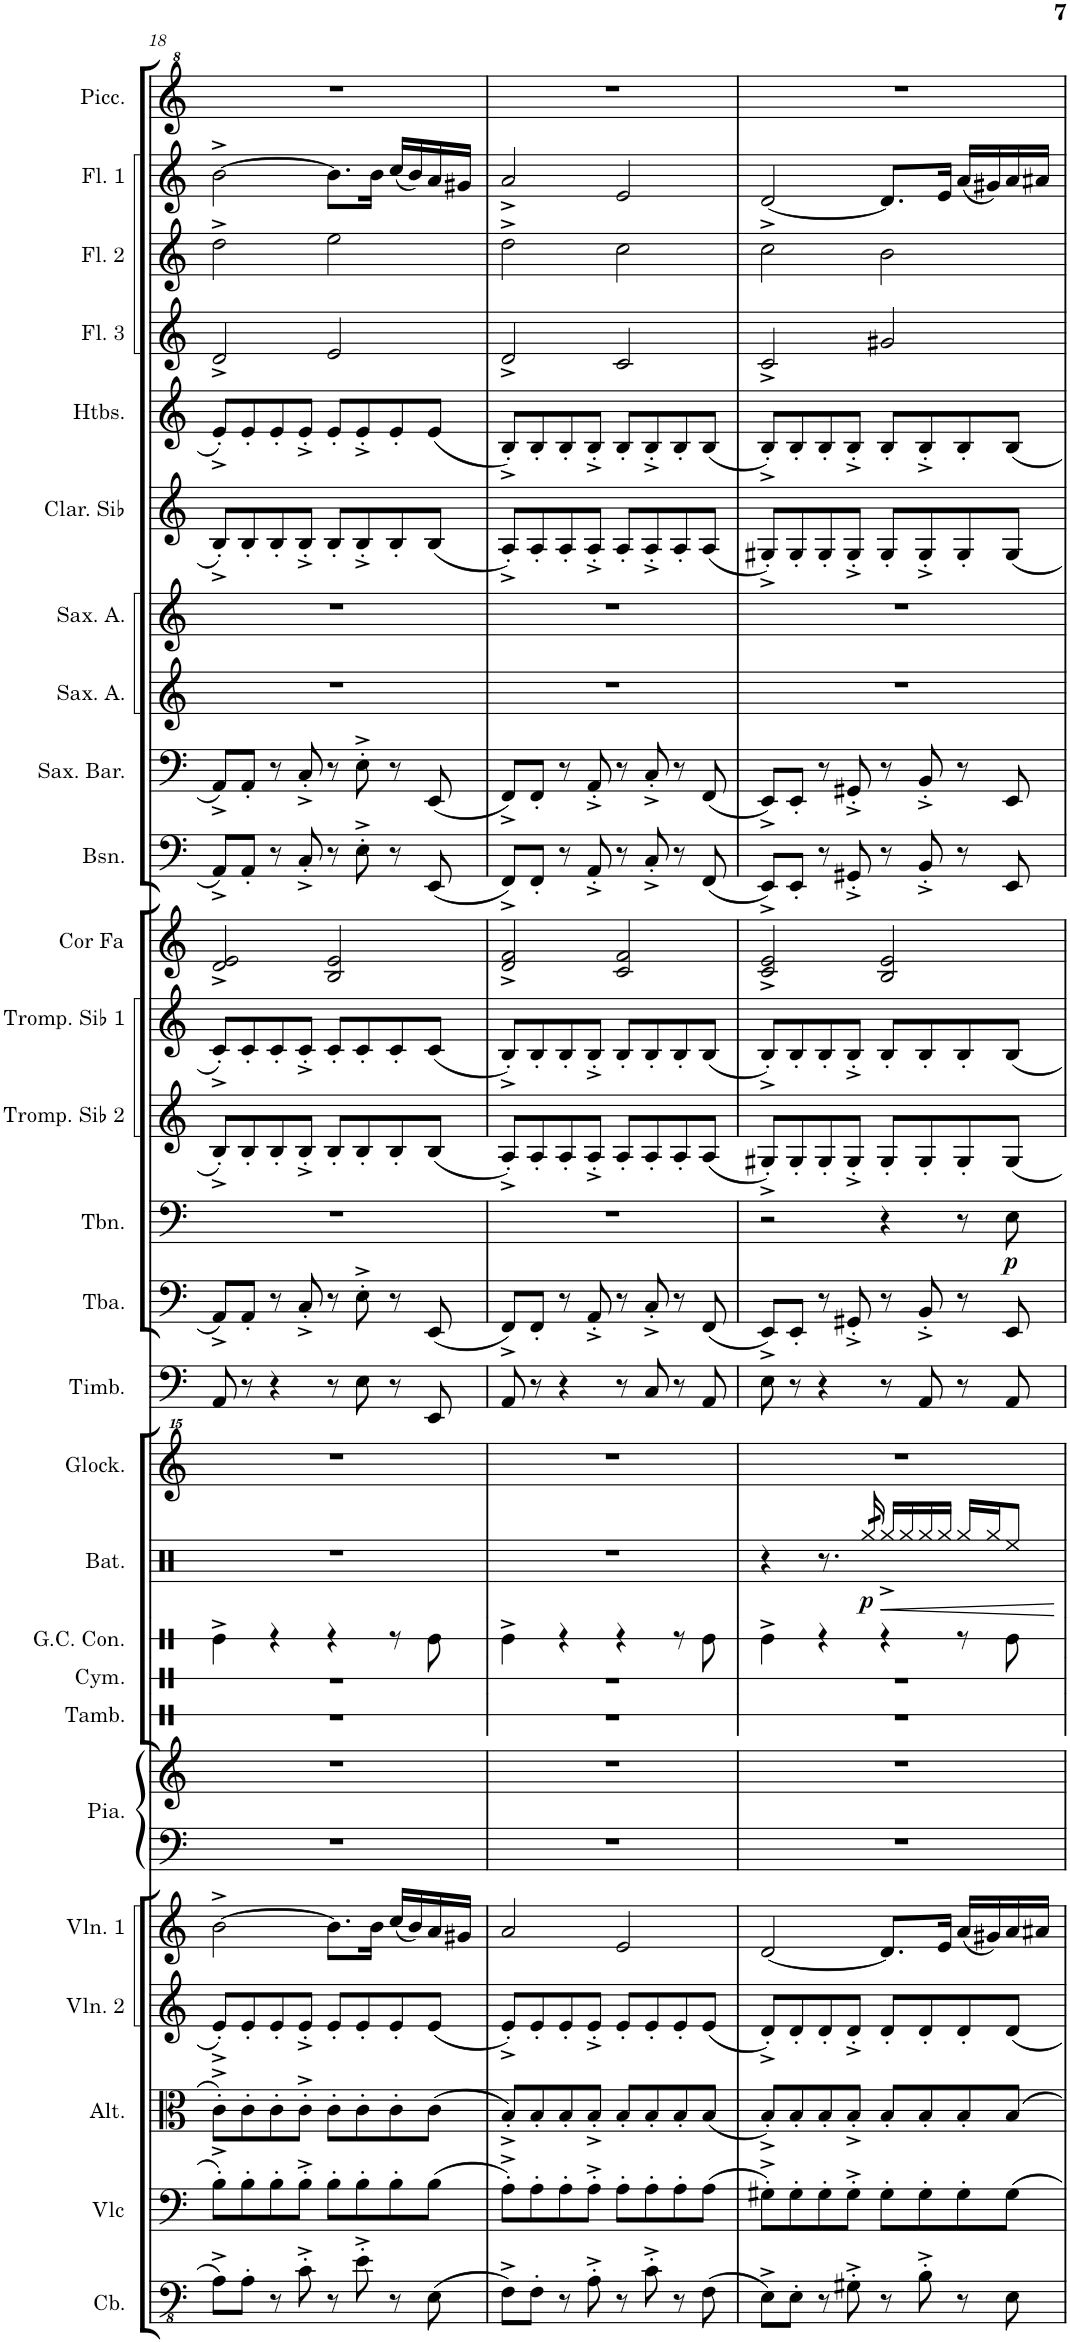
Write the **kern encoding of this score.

**kern	**kern	**kern	**kern	**kern	**kern	**kern	**kern	**kern	**dynam	**kern	**kern	**kern	**kern	**dynam	**kern	**kern	**kern	**kern	**kern	**kern	**kern	**kern	**kern	**kern	**kern	**kern	**kern
*part25	*part24	*part23	*part22	*part21	*part20	*part20	*part19	*part18	*part18	*part17	*part16	*part15	*part14	*part14	*part13	*part12	*part11	*part10	*part9	*part8	*part7	*part6	*part5	*part4	*part3	*part2	*part1
*staff26	*staff25	*staff24	*staff23	*staff22	*staff21	*staff20	*staff19	*staff18	*staff18	*staff17	*staff16	*staff15	*staff14	*staff14	*staff13	*staff12	*staff11	*staff10	*staff9	*staff8	*staff7	*staff6	*staff5	*staff4	*staff3	*staff2	*staff1
*I"Contrebasse	*I"Violoncelle	*I"Alto	*I"Violon 2	*I"Violon 1	*I"Piano	*	*I"Grosse caisse de concert	*I"Batterie	*	*I"Glockenspiel	*I"Timbales	*I"Tuba	*I"Trombone	*	*I"Trompette en Sib 2	*I"Trompette en Sib 1	*I"Cor en Fa	*I"Basson	*I"Saxophone Baryton	*I"Saxophone Alto	*I"Sax. Solo	*I"Clarinette en Sib	*I"Hautbois	*I"Flûte 3	*I"Flûte 2	*I"Flûte 1	*I"Piccolo
*I'Cb.	*I'Vlc	*I'Alt.	*I'Vln. 2	*I'Vln. 1	*I'Pia.	*	*I'G.C. Con.	*I'Bat.	*	*I'Glock.	*I'Timb.	*I'Tba.	*I'Tbn.	*	*I'Tromp. Sib 2	*I'Tromp. Sib 1	*I'Cor Fa	*I'Bsn.	*I'Sax. Bar.	*I'Sax. A.	*	*I'Clar. Sib	*I'Htbs.	*I'Fl. 3	*I'Fl. 2	*I'Fl. 1	*I'Picc.
!!LO:PB:g=z
*clefFv4	*clefF4	*clefC3	*clefG2	*clefG2	*clefF4	*clefG2	*clefX	*clefX	*	*clefG^^2	*clefF4	*clefF4	*clefF4	*	*clefG2	*clefG2	*clefG2	*clefF4	*clefF4	*clefG2	*clefG2	*clefG2	*clefG2	*clefG2	*clefG2	*clefG2	*clefG^2
*ITrd7c12	*	*	*	*	*	*	*	*	*	*	*	*	*	*	*ITrd1c2	*ITrd1c2	*ITrd4c7	*	*ITrd12c21	*ITrd5c9	*ITrd5c9	*ITrd1c2	*	*	*	*	*ITrd-7c-12
*k[]	*k[]	*k[]	*k[]	*k[]	*k[]	*k[]	*k[]	*k[]	*	*k[]	*k[]	*k[]	*k[]	*	*k[]	*k[]	*k[]	*k[]	*k[]	*k[]	*k[]	*k[]	*k[]	*k[]	*k[]	*k[]	*k[]
*M4/4	*M4/4	*M4/4	*M4/4	*M4/4	*M4/4	*M4/4	*M4/4	*M4/4	*	*M4/4	*M4/4	*M4/4	*M4/4	*	*M4/4	*M4/4	*M4/4	*M4/4	*M4/4	*M4/4	*M4/4	*M4/4	*M4/4	*M4/4	*M4/4	*M4/4	*M4/4
*met(c)	*met(c)	*met(c)	*met(c)	*met(c)	*met(c)	*met(c)	*met(c)	*met(c)	*	*met(c)	*met(c)	*met(c)	*met(c)	*	*met(c)	*met(c)	*met(c)	*met(c)	*met(c)	*met(c)	*met(c)	*met(c)	*met(c)	*met(c)	*met(c)	*met(c)	*met(c)
=18	=18	=18	=18	=18	=18	=18	=18	=18	=18	=18	=18	=18	=18	=18	=18	=18	=18	=18	=18	=18	=18	=18	=18	=18	=18	=18	=18
8AA^\L	8B'^\L	8c'^\L	8e'^/L	[2b^\	1r	1r	4Re^\	1r	.	1r	8AA/	8AA^/L	1r	.	8B'^/L	8c'^/L	2d/^ 2e/^	8AA^/L	8AA^/L	1r	1r	8B'^/L	8e'^/L	2d^/	2dd^\	[2b^\	1r
8AA'\J	8B'\	8c'\	8e'/	.	.	.	.	.	.	.	8r	8AA'/J	.	.	8B'/	8c'/	.	8AA'/J	8AA'/J	.	.	8B'/	8e'/	.	.	.	.
8r	8B'\	8c'\	8e'/	.	.	.	4r	.	.	.	4r	8r	.	.	8B'/	8c'/	.	8r	8r	.	.	8B'/	8e'/	.	.	.	.
8C'^\	8B'^\J	8c'^\J	8e'^/J	.	.	.	.	.	.	.	.	8C'^/	.	.	8B'^/J	8c'^/J	.	8C'^/	8C'^/	.	.	8B'^/J	8e'^/J	.	.	.	.
8r	8B'\L	8c'\L	8e'/L	8.b\L]	.	.	4r	.	.	.	8r	8r	.	.	8B'/L	8c'/L	2B/ 2e/	8r	8r	.	.	8B'/L	8e'/L	2e/	2ee\	8.b\L]	.
8E'^\	8B'\	8c'\	8e'/	.	.	.	.	.	.	.	8E\	8E'^\	.	.	8B'/	8c'/	.	8E'^\	8E'^\	.	.	8B'^/	8e'^/	.	.	.	.
.	.	.	.	16b\Jk	.	.	.	.	.	.	.	.	.	.	.	.	.	.	.	.	.	.	.	.	.	16b\Jk	.
8r	8B'\	8c'\	8e'/	(16cc/LL	.	.	8r	.	.	.	8r	8r	.	.	8B'/	8c'/	.	8r	8r	.	.	8B'/	8e'/	.	.	(16cc/LL	.
.	.	.	.	16b/)	.	.	.	.	.	.	.	.	.	.	.	.	.	.	.	.	.	.	.	.	.	16b/)	.
(8EE\	(8B\J	(8c\J	(8e/J	16a/	.	.	8Re\	.	.	.	8EE/	(8EE/	.	.	(8B/J	(8c/J	.	(8EE/	(8EE/	.	.	(8B/J	(8e/J	.	.	16a/	.
.	.	.	.	16g#X/JJ	.	.	.	.	.	.	.	.	.	.	.	.	.	.	.	.	.	.	.	.	.	16g#X/JJ	.
=19	=19	=19	=19	=19	=19	=19	=19	=19	=19	=19	=19	=19	=19	=19	=19	=19	=19	=19	=19	=19	=19	=19	=19	=19	=19	=19	=19
8FF^\L)	8A'^\L)	8B'^/L)	8e'^/L)	2a/	1r	1r	4Re^\	1r	.	1r	8AA/	8FF^/L)	1r	.	8A'^/L)	8B'^/L)	2d/^ 2f/^	8FF^/L)	8FF^/L)	1r	1r	8A'^/L)	8B'^/L)	2d^/	2dd^\	2a^/	1r
8FF'\J	8A'\	8B'/	8e'/	.	.	.	.	.	.	.	8r	8FF'/J	.	.	8A'/	8B'/	.	8FF'/J	8FF'/J	.	.	8A'/	8B'/	.	.	.	.
8r	8A'\	8B'/	8e'/	.	.	.	4r	.	.	.	4r	8r	.	.	8A'/	8B'/	.	8r	8r	.	.	8A'/	8B'/	.	.	.	.
8AA'^\	8A'^\J	8B'^/J	8e'^/J	.	.	.	.	.	.	.	.	8AA'^/	.	.	8A'^/J	8B'^/J	.	8AA'^/	8AA'^/	.	.	8A'^/J	8B'^/J	.	.	.	.
8r	8A'\L	8B'/L	8e'/L	2e/	.	.	4r	.	.	.	8r	8r	.	.	8A'/L	8B'/L	2c/ 2f/	8r	8r	.	.	8A'/L	8B'/L	2c/	2cc\	2e/	.
8C'^\	8A'\	8B'/	8e'/	.	.	.	.	.	.	.	8C/	8C'^/	.	.	8A'/	8B'/	.	8C'^/	8C'^/	.	.	8A'^/	8B'^/	.	.	.	.
8r	8A'\	8B'/	8e'/	.	.	.	8r	.	.	.	8r	8r	.	.	8A'/	8B'/	.	8r	8r	.	.	8A'/	8B'/	.	.	.	.
(8FF\	(8A\J	(8B/J	(8e/J	.	.	.	8Re\	.	.	.	8AA/	(8FF/	.	.	(8A/J	(8B/J	.	(8FF/	(8FF/	.	.	(8A/J	(8B/J	.	.	.	.
=20	=20	=20	=20	=20	=20	=20	=20	=20	=20	=20	=20	=20	=20	=20	=20	=20	=20	=20	=20	=20	=20	=20	=20	=20	=20	=20	=20
8EE^\L)	8G#X'^\L)	8B'^/L)	8d'^/L)	[2d/	1r	1r	4Re^\	4r	.	1r	8E\	8EE^/L)	2r	.	8G#X'^/L)	8B'^/L)	2c/^ 2e/^	8EE^/L)	8EE^/L)	1r	1r	8G#X'^/L)	8B'^/L)	2c^/	2cc^\	[2d/	1r
8EE'\J	8G#'\	8B'/	8d'/	.	.	.	.	.	.	.	8r	8EE'/J	.	.	8G#'/	8B'/	.	8EE'/J	8EE'/J	.	.	8G#'/	8B'/	.	.	.	.
8r	8G#'\	8B'/	8d'/	.	.	.	4r	8.r	.	.	4r	8r	.	.	8G#'/	8B'/	.	8r	8r	.	.	8G#'/	8B'/	.	.	.	.
8GG#X'^\	8G#'^\J	8B'^/J	8d'^/J	.	.	.	.	.	.	.	.	8GG#X'^/	.	.	8G#'^/J	8B'^/J	.	8GG#X'^/	8GG#X'^/	.	.	8G#'^/J	8B'^/J	.	.	.	.
!	!	!	!	!	!	!	!	!	!LO:DY:b	!	!	!	!	!	!	!	!	!	!	!	!	!	!	!	!	!	!
*	*	*	*	*	*	*	*	*tremolo	*	*	*	*	*	*	*	*	*	*	*	*	*	*	*	*	*	*	*
.	.	.	.	.	.	.	.	32Rgg/	p	.	.	.	.	.	.	.	.	.	.	.	.	.	.	.	.	.	.
.	.	.	.	.	.	.	.	32Rgg/	.	.	.	.	.	.	.	.	.	.	.	.	.	.	.	.	.	.	.
*	*	*	*	*	*	*	*	*Xtremolo	*	*	*	*	*	*	*	*	*	*	*	*	*	*	*	*	*	*	*
!	!	!	!	!	!	!	!	!	!LO:HP:b	!	!	!	!	!	!	!	!	!	!	!	!	!	!	!	!	!	!
8r	8G#'\L	8B'/L	8d'/L	8.d/L]	.	.	4r	16Rgg^/LL	<	.	8r	8r	4r	.	8G#'/L	8B'/L	2B/ 2e/	8r	8r	.	.	8G#'/L	8B'/L	2g#X/	2b\	8.d/L]	.
.	.	.	.	.	.	.	.	16Rgg/	.	.	.	.	.	.	.	.	.	.	.	.	.	.	.	.	.	.	.
8BB'^\	8G#'\	8B'/	8d'/	.	.	.	.	16Rgg/	.	.	8AA/	8BB'^/	.	.	8G#'/	8B'/	.	8BB'^/	8BB'^/	.	.	8G#'^/	8B'^/	.	.	.	.
.	.	.	.	16e/Jk	.	.	.	16Rgg/JJ	.	.	.	.	.	.	.	.	.	.	.	.	.	.	.	.	.	16e/Jk	.
8r	8G#'\	8B'/	8d'/	(16a/LL	.	.	8r	16Rgg/LL	.	.	8r	8r	8r	.	8G#'/	8B'/	.	8r	8r	.	.	8G#'/	8B'/	.	.	(16a/LL	.
.	.	.	.	16g#X/)	.	.	.	16Rgg/J	.	.	.	.	.	.	.	.	.	.	.	.	.	.	.	.	.	16g#X/)	.
!	!	!	!	!	!	!	!	!	!	!	!	!	!	!LO:DY:b	!	!	!	!	!	!	!	!	!	!	!	!	!
8EE\	8G#\J	8B/J	8d/J	16a/	.	.	8Re\	8Ree/J	.	.	8AA/	8EE/	8E\	p	8G#/J	8B/J	.	8EE/	8EE/	.	.	8G#/J	8B/J	.	.	16a/	.
.	.	.	.	16a#X/JJ	.	.	.	.	.	.	.	.	.	.	.	.	.	.	.	.	.	.	.	.	.	16a#X/JJ	.
.	.	.	.	.	.	.	.	.	[	.	.	.	.	.	.	.	.	.	.	.	.	.	.	.	.	.	.
=	=	=	=	=	=	=	=	=	=	=	=	=	=	=	=	=	=	=	=	=	=	=	=	=	=	=	=
*-	*-	*-	*-	*-	*-	*-	*-	*-	*-	*-	*-	*-	*-	*-	*-	*-	*-	*-	*-	*-	*-	*-	*-	*-	*-	*-	*-
